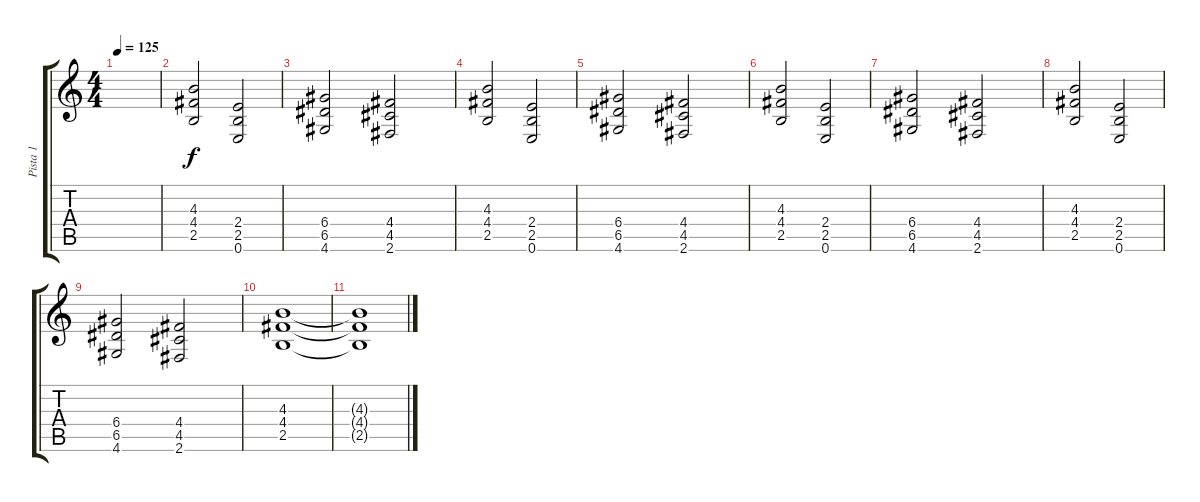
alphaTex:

\track ("Pista 1" "Pista 1") {instrument electricguitarclean}
\staff {score tabs}
\tuning (E4 B3 G3 D3 A2 E2) {hide}
\ts (4 4)
\tempo 125
\clef g2
\ks c
|
(4.3 4.4 2.5).2 (2.4 2.5 0.6).2 |
(6.4 6.5 4.6).2 (4.4 4.5 2.6).2 |
(4.3 4.4 2.5).2 (2.4 2.5 0.6).2 |
(6.4 6.5 4.6).2 (4.4 4.5 2.6).2 |
(4.3 4.4 2.5).2 (2.4 2.5 0.6).2 |
(6.4 6.5 4.6).2 (4.4 4.5 2.6).2 |
(4.3 4.4 2.5).2 (2.4 2.5 0.6).2 |
(6.4 6.5 4.6).2 (4.4 4.5 2.6).2 |
(4.3 4.4 2.5).1 |
(4.3{t} 4.4{t} 2.5{t}).1
